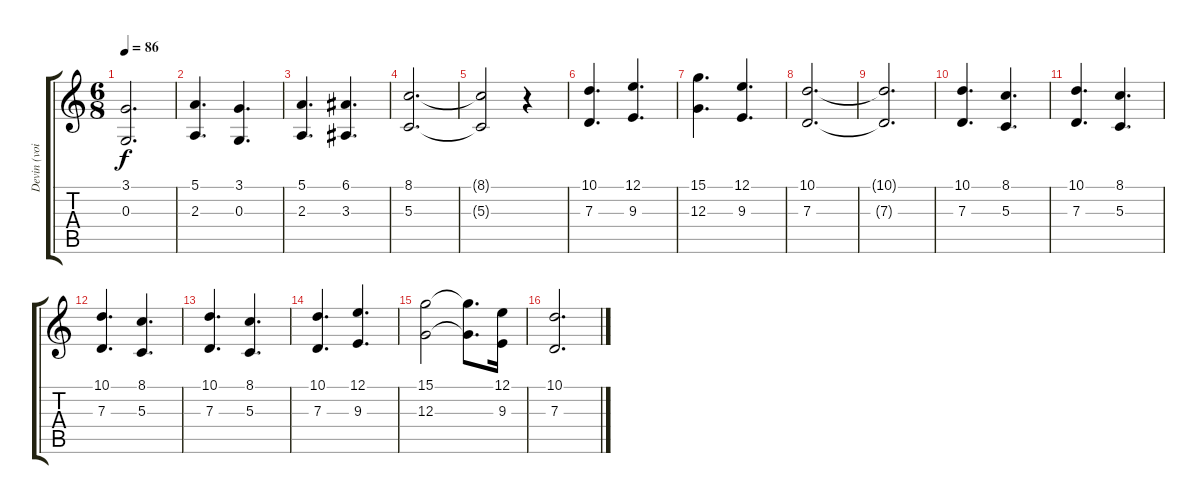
\track ("Devin (voice)" "Devin (voi") {instrument flute}
\staff {score tabs}
\tuning (E4 C4 G3 C3 G2 C2) {hide}
\ts (6 8)
\tempo 86
\clef g2
\ks c
(3.1{t} 0.3{t}).2{d dy f} |
(5.1 2.3).4{d} (3.1 0.3).4{d} |
(5.1 2.3).4{d} (6.1 3.3).4{d} |
(8.1 5.3).2{d} |
(8.1{t} 5.3{t}).2 r.4 |
(10.1 7.3).4{d} (12.1 9.3).4{d} |
(15.1 12.3).4{d} (12.1 9.3).4{d} |
(10.1 7.3).2{d} |
(10.1{t} 7.3{t}).2{d} |
(10.1 7.3).4{d} (8.1 5.3).4{d} |
(10.1 7.3).4{d} (8.1 5.3).4{d} |
(10.1 7.3).4{d} (8.1 5.3).4{d} |
(10.1 7.3).4{d} (8.1 5.3).4{d} |
(10.1 7.3).4{d} (12.1 9.3).4{d} |
(15.1 12.3).2 (15.1{t} 12.3{t}).8{d} (12.1 9.3).16 |
(10.1 7.3).2{d}
